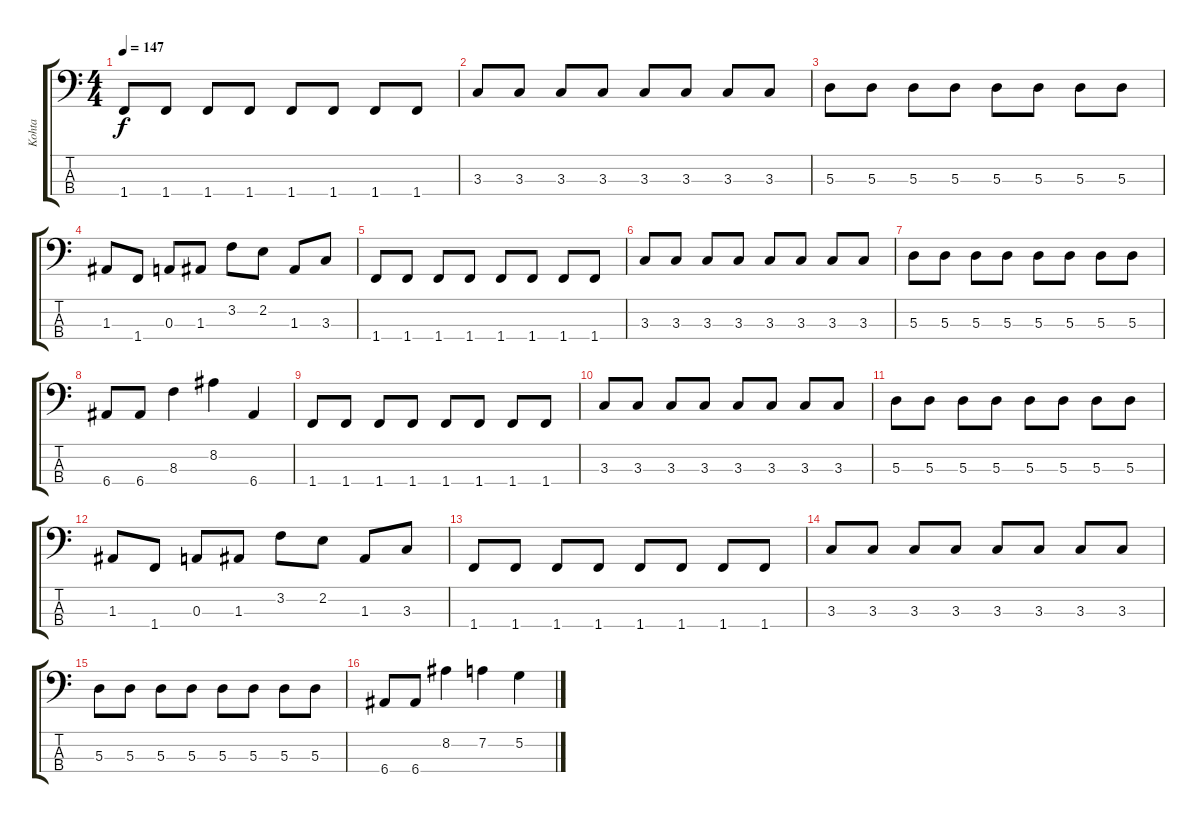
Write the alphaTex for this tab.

\track ("Kohta" "Kohta") {instrument electricbasspick}
\staff {score tabs}
\tuning (G2 D2 A1 E1) {hide}
\ts (4 4)
\tempo 147
\clef f4
\ks c
1.4.8{dy f} 1.4.8 1.4.8 1.4.8 1.4.8 1.4.8 1.4.8 1.4.8 |
3.3.8 3.3.8 3.3.8 3.3.8 3.3.8 3.3.8 3.3.8 3.3.8 |
5.3.8 5.3.8 5.3.8 5.3.8 5.3.8 5.3.8 5.3.8 5.3.8 |
1.3.8 1.4.8 0.3.8 1.3.8 3.2.8 2.2.8 1.3.8 3.3.8 |
1.4.8 1.4.8 1.4.8 1.4.8 1.4.8 1.4.8 1.4.8 1.4.8 |
3.3.8 3.3.8 3.3.8 3.3.8 3.3.8 3.3.8 3.3.8 3.3.8 |
5.3.8 5.3.8 5.3.8 5.3.8 5.3.8 5.3.8 5.3.8 5.3.8 |
6.4.8 6.4.8 8.3.4 8.2.4 6.4.4 |
1.4.8 1.4.8 1.4.8 1.4.8 1.4.8 1.4.8 1.4.8 1.4.8 |
3.3.8 3.3.8 3.3.8 3.3.8 3.3.8 3.3.8 3.3.8 3.3.8 |
5.3.8 5.3.8 5.3.8 5.3.8 5.3.8 5.3.8 5.3.8 5.3.8 |
1.3.8 1.4.8 0.3.8 1.3.8 3.2.8 2.2.8 1.3.8 3.3.8 |
1.4.8 1.4.8 1.4.8 1.4.8 1.4.8 1.4.8 1.4.8 1.4.8 |
3.3.8 3.3.8 3.3.8 3.3.8 3.3.8 3.3.8 3.3.8 3.3.8 |
5.3.8 5.3.8 5.3.8 5.3.8 5.3.8 5.3.8 5.3.8 5.3.8 |
6.4.8 6.4.8 8.2.4 7.2.4 5.2.4
